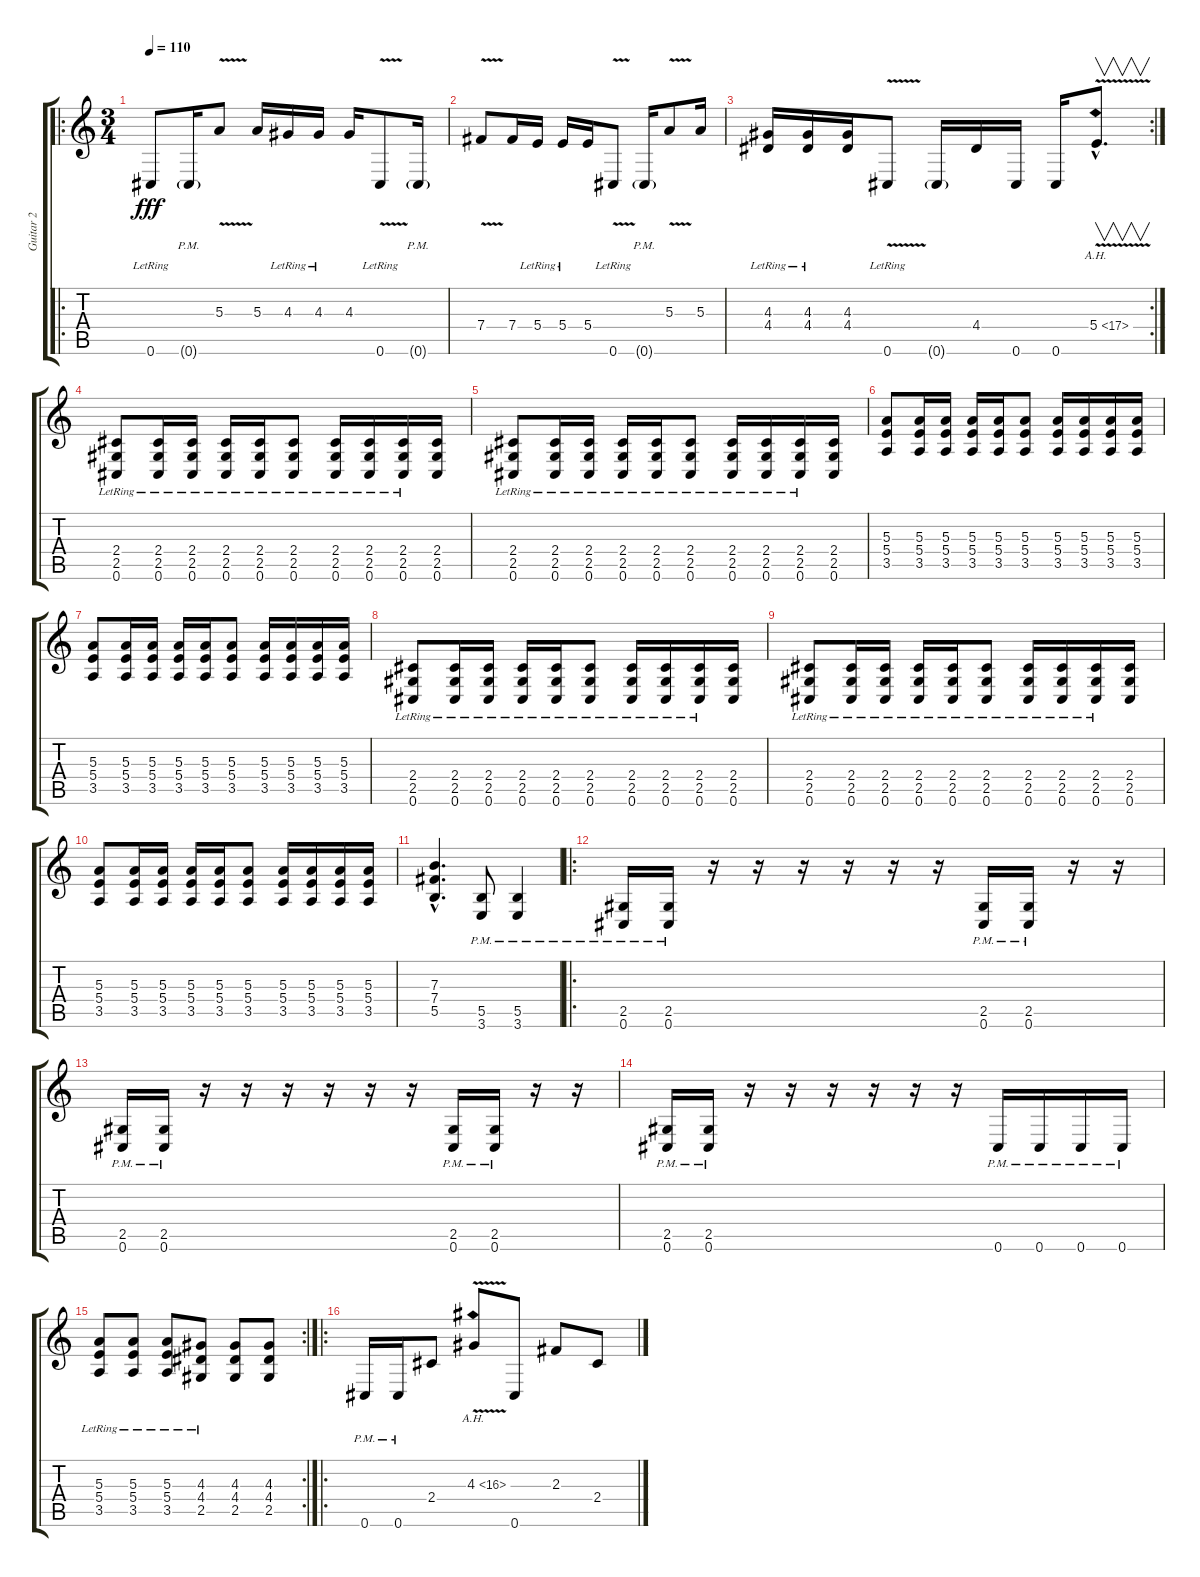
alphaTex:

\track ("Guitar 2" "Guitar 2") {instrument distortionguitar}
\staff {score tabs}
\tuning (Db4 Ab3 E3 B2 Gb2 Db2) {hide}
\ro
\ts (3 4)
\tempo 110
\clef g2
\ks c
0.6{lr}.8{dy fff} 0.6{g pm}.16 5.3{v}.8 5.3.16 4.3{lr}.16 4.3{lr}.16 4.3.16 0.6{v lr}.8 0.6{g pm}.16 |
7.4{v}.8 7.4.16 5.4{lr}.16 5.4{lr}.16 5.4.16 0.6{v lr}.8 0.6{g pm}.16 5.3{v}.8 5.3.16 |
\rc 2
(4.3{lr} 4.4{lr}).16 (4.3{lr} 4.4{lr}).16 (4.3 4.4).16 0.6{v lr}.8 0.6{g}.16 4.4.16 0.6.16 0.6.16 5.4{ah 12 v hac}.8{v d} |
(2.4{lr} 2.5{lr} 0.6{lr}).8 (2.4{lr} 2.5{lr} 0.6{lr}).16 (2.4{lr} 2.5{lr} 0.6{lr}).16 (2.4{lr} 2.5{lr} 0.6{lr}).16 (2.4{lr} 2.5{lr} 0.6{lr}).16 (2.4{lr} 2.5{lr} 0.6{lr}).8 (2.4{lr} 2.5{lr} 0.6{lr}).16 (2.4{lr} 2.5{lr} 0.6{lr}).16 (2.4{lr} 2.5{lr} 0.6{lr}).16 (2.4 2.5 0.6).16 |
(2.4{lr} 2.5{lr} 0.6{lr}).8 (2.4{lr} 2.5{lr} 0.6{lr}).16 (2.4{lr} 2.5{lr} 0.6{lr}).16 (2.4{lr} 2.5{lr} 0.6{lr}).16 (2.4{lr} 2.5{lr} 0.6{lr}).16 (2.4{lr} 2.5{lr} 0.6{lr}).8 (2.4{lr} 2.5{lr} 0.6{lr}).16 (2.4{lr} 2.5{lr} 0.6{lr}).16 (2.4{lr} 2.5{lr} 0.6{lr}).16 (2.4 2.5 0.6).16 |
(5.3 5.4 3.5).8 (5.3 5.4 3.5).16 (5.3 5.4 3.5).16 (5.3 5.4 3.5).16 (5.3 5.4 3.5).16 (5.3 5.4 3.5).8 (5.3 5.4 3.5).16 (5.3 5.4 3.5).16 (5.3 5.4 3.5).16 (5.3 5.4 3.5).16 |
(5.3 5.4 3.5).8 (5.3 5.4 3.5).16 (5.3 5.4 3.5).16 (5.3 5.4 3.5).16 (5.3 5.4 3.5).16 (5.3 5.4 3.5).8 (5.3 5.4 3.5).16 (5.3 5.4 3.5).16 (5.3 5.4 3.5).16 (5.3 5.4 3.5).16 |
(2.4{lr} 2.5{lr} 0.6{lr}).8 (2.4{lr} 2.5{lr} 0.6{lr}).16 (2.4{lr} 2.5{lr} 0.6{lr}).16 (2.4{lr} 2.5{lr} 0.6{lr}).16 (2.4{lr} 2.5{lr} 0.6{lr}).16 (2.4{lr} 2.5{lr} 0.6{lr}).8 (2.4{lr} 2.5{lr} 0.6{lr}).16 (2.4{lr} 2.5{lr} 0.6{lr}).16 (2.4{lr} 2.5{lr} 0.6{lr}).16 (2.4 2.5 0.6).16 |
(2.4{lr} 2.5{lr} 0.6{lr}).8 (2.4{lr} 2.5{lr} 0.6{lr}).16 (2.4{lr} 2.5{lr} 0.6{lr}).16 (2.4{lr} 2.5{lr} 0.6{lr}).16 (2.4{lr} 2.5{lr} 0.6{lr}).16 (2.4{lr} 2.5{lr} 0.6{lr}).8 (2.4{lr} 2.5{lr} 0.6{lr}).16 (2.4{lr} 2.5{lr} 0.6{lr}).16 (2.4{lr} 2.5{lr} 0.6{lr}).16 (2.4 2.5 0.6).16 |
(5.3 5.4 3.5).8 (5.3 5.4 3.5).16 (5.3 5.4 3.5).16 (5.3 5.4 3.5).16 (5.3 5.4 3.5).16 (5.3 5.4 3.5).8 (5.3 5.4 3.5).16 (5.3 5.4 3.5).16 (5.3 5.4 3.5).16 (5.3 5.4 3.5).16 |
(7.3{hac} 7.4{hac} 5.5{hac}).4{d} (5.5{pm} 3.6{pm}).8 (5.5{pm} 3.6{pm}).4 |
\ro
(2.5{pm} 0.6{pm}).16 (2.5{pm} 0.6{pm}).16 r.16 r.16 r.16 r.16 r.16 r.16 (2.5{pm} 0.6{pm}).16 (2.5{pm} 0.6{pm}).16 r.16 r.16 |
(2.5{pm} 0.6{pm}).16 (2.5{pm} 0.6{pm}).16 r.16 r.16 r.16 r.16 r.16 r.16 (2.5{pm} 0.6{pm}).16 (2.5{pm} 0.6{pm}).16 r.16 r.16 |
(2.5{pm} 0.6{pm}).16 (2.5{pm} 0.6{pm}).16 r.16 r.16 r.16 r.16 r.16 r.16 0.6{pm}.16 0.6{pm}.16 0.6{pm}.16 0.6{pm}.16 |
\rc 2
(5.3{lr} 5.4{lr} 3.5{lr}).8 (5.3{lr} 5.4{lr} 3.5{lr}).8 (5.3{lr} 5.4{lr} 3.5{lr}).8 (4.3{lr} 4.4{lr} 2.5{lr}).8 (4.3 4.4 2.5).8 (4.3 4.4 2.5).8 |
\ro
0.6{pm}.16 0.6{pm}.16 2.4.8 4.3{ah 12 v}.8 0.6.8 2.3.8 2.4.8
